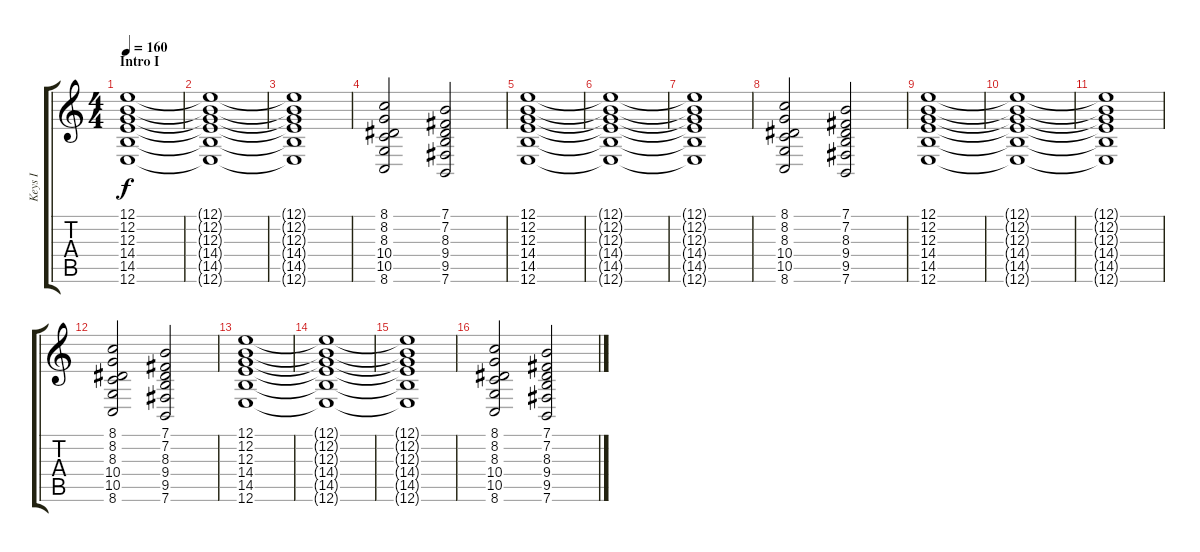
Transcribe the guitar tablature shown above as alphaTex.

\track ("Keys I" "Keys I") {instrument stringensemble1}
\staff {score tabs}
\tuning (E4 B3 G3 D3 A2 E2) {hide}
\ts (4 4)
\section ("" "Intro I")
\tempo 160
\tempo 120
\tempo 160
\clef g2
\ks c
(12.1 12.2 12.3 14.4 14.5 12.6).1{dy f instrument stringensemble1} |
(12.1{t} 12.2{t} 12.3{t} 14.4{t} 14.5{t} 12.6{t}).1 |
(12.1{t} 12.2{t} 12.3{t} 14.4{t} 14.5{t} 12.6{t}).1 |
(8.1 8.2 8.3 10.4 10.5 8.6).2 (7.1 7.2 8.3 9.4 9.5 7.6).2 |
(12.1 12.2 12.3 14.4 14.5 12.6).1 |
(12.1{t} 12.2{t} 12.3{t} 14.4{t} 14.5{t} 12.6{t}).1 |
(12.1{t} 12.2{t} 12.3{t} 14.4{t} 14.5{t} 12.6{t}).1 |
(8.1 8.2 8.3 10.4 10.5 8.6).2 (7.1 7.2 8.3 9.4 9.5 7.6).2 |
(12.1 12.2 12.3 14.4 14.5 12.6).1 |
(12.1{t} 12.2{t} 12.3{t} 14.4{t} 14.5{t} 12.6{t}).1 |
(12.1{t} 12.2{t} 12.3{t} 14.4{t} 14.5{t} 12.6{t}).1 |
(8.1 8.2 8.3 10.4 10.5 8.6).2 (7.1 7.2 8.3 9.4 9.5 7.6).2 |
(12.1 12.2 12.3 14.4 14.5 12.6).1 |
(12.1{t} 12.2{t} 12.3{t} 14.4{t} 14.5{t} 12.6{t}).1 |
(12.1{t} 12.2{t} 12.3{t} 14.4{t} 14.5{t} 12.6{t}).1 |
(8.1 8.2 8.3 10.4 10.5 8.6).2 (7.1 7.2 8.3 9.4 9.5 7.6).2
